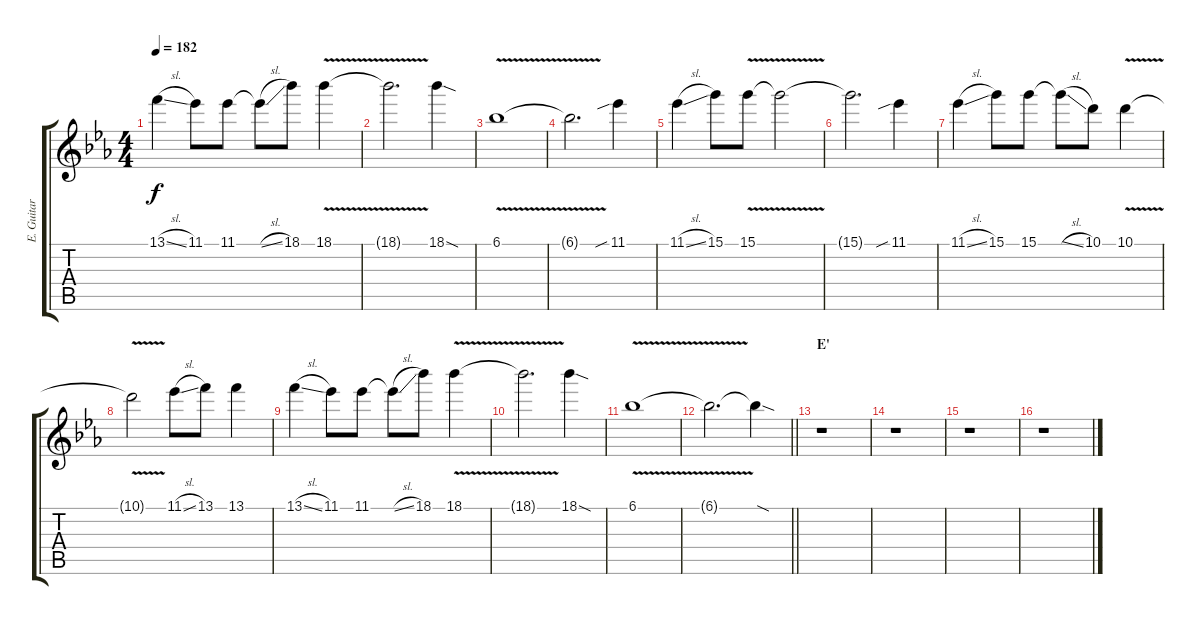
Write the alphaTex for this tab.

\track ("E. Guitar VII" "E. Guitar ") {instrument overdrivenguitar}
\staff {score tabs}
\tuning (E4 B3 G3 D3 A2 E2) {hide}
\ts (4 4)
\tempo 182
\clef g2
\ks eb
13.1{sl}.4{dy f} 11.1.8 11.1.8 11.1{sl t}.8 18.1.8 18.1{v}.4 |
18.1{t}.2{d} 18.1{sod}.4 |
6.1{v}.1 |
6.1{t}.2{d} 11.1{sib}.4 |
11.1{sl}.4 15.1.8 15.1{v}.8 15.1{t}.2 |
15.1{t}.2{d} 11.1{sib}.4 |
11.1{sl}.4 15.1.8 15.1.8 15.1{sl t}.8 10.1.8 10.1{v}.4 |
10.1{t}.2 11.1{sl}.8 13.1.8 13.1.4 |
13.1{sl}.4 11.1.8 11.1.8 11.1{sl t}.8 18.1.8 18.1{v}.4 |
18.1{t}.2{d} 18.1{sod}.4 |
6.1{v}.1 |
\barLineRight lightlight
6.1{t}.2{d} 6.1{sod t}.4 |
\section ("" "E'")
r.1{instrument electricguitarjazz} |
r.1 |
r.1 |
r.1
